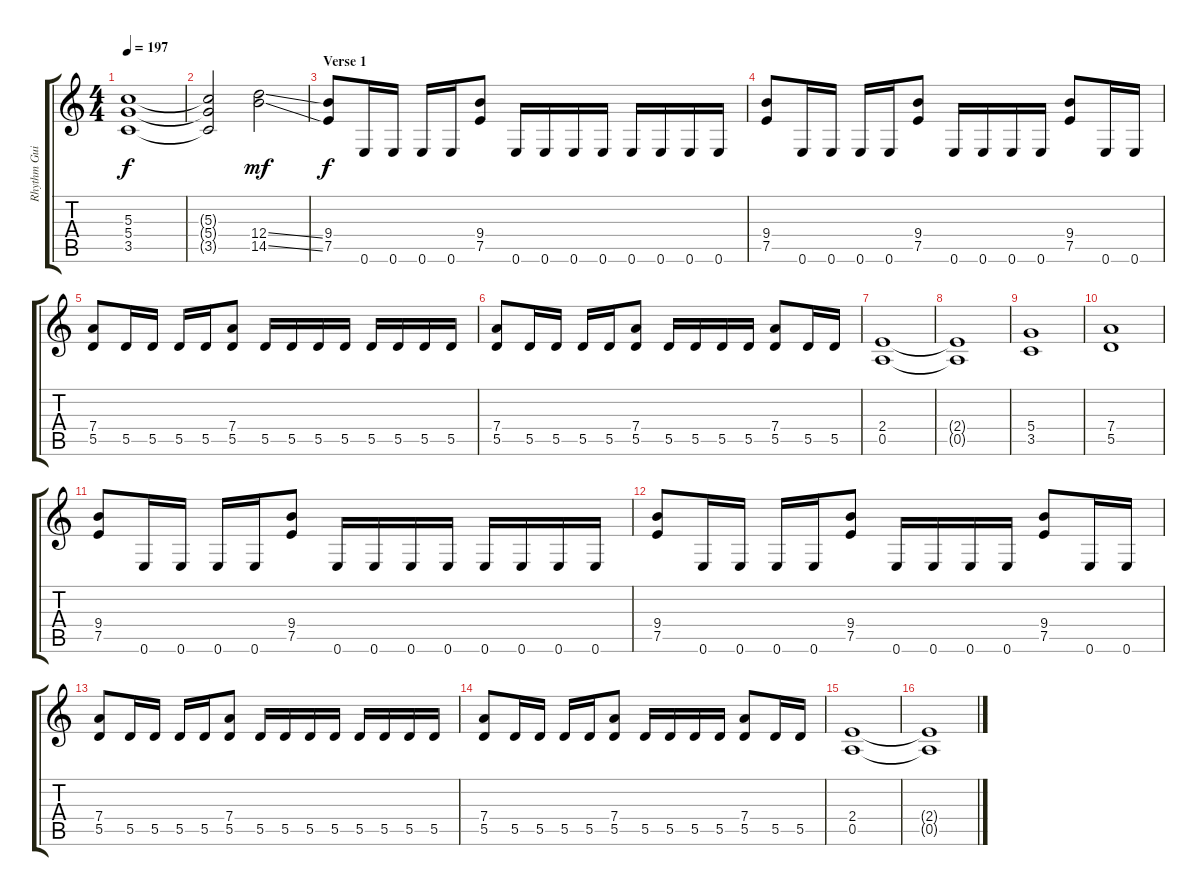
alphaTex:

\track ("Rhythm Guitar 1" "Rhythm Gui") {instrument overdrivenguitar}
\staff {score tabs}
\tuning (E4 B3 G3 D3 A2 E2) {hide}
\ts (4 4)
\tempo 197
\clef g2
\ks c
(5.3 5.4 3.5).1{dy f} |
(5.3{t} 5.4{t} 3.5{t}).2 (12.4{ss} 14.5{ss}).2{dy mf} |
\section ("" "Verse 1")
(9.4 7.5).8{dy f} 0.6.16 0.6.16 0.6.16 0.6.16 (9.4 7.5).8 0.6.16 0.6.16 0.6.16 0.6.16 0.6.16 0.6.16 0.6.16 0.6.16 |
(9.4 7.5).8 0.6.16 0.6.16 0.6.16 0.6.16 (9.4 7.5).8 0.6.16 0.6.16 0.6.16 0.6.16 (9.4 7.5).8 0.6.16 0.6.16 |
(7.4 5.5).8 5.5.16 5.5.16 5.5.16 5.5.16 (7.4 5.5).8 5.5.16 5.5.16 5.5.16 5.5.16 5.5.16 5.5.16 5.5.16 5.5.16 |
(7.4 5.5).8 5.5.16 5.5.16 5.5.16 5.5.16 (7.4 5.5).8 5.5.16 5.5.16 5.5.16 5.5.16 (7.4 5.5).8 5.5.16 5.5.16 |
(2.4 0.5).1 |
(2.4{t} 0.5{t}).1 |
(5.4 3.5).1 |
(7.4 5.5).1 |
(9.4 7.5).8 0.6.16 0.6.16 0.6.16 0.6.16 (9.4 7.5).8 0.6.16 0.6.16 0.6.16 0.6.16 0.6.16 0.6.16 0.6.16 0.6.16 |
(9.4 7.5).8 0.6.16 0.6.16 0.6.16 0.6.16 (9.4 7.5).8 0.6.16 0.6.16 0.6.16 0.6.16 (9.4 7.5).8 0.6.16 0.6.16 |
(7.4 5.5).8 5.5.16 5.5.16 5.5.16 5.5.16 (7.4 5.5).8 5.5.16 5.5.16 5.5.16 5.5.16 5.5.16 5.5.16 5.5.16 5.5.16 |
(7.4 5.5).8 5.5.16 5.5.16 5.5.16 5.5.16 (7.4 5.5).8 5.5.16 5.5.16 5.5.16 5.5.16 (7.4 5.5).8 5.5.16 5.5.16 |
(2.4 0.5).1 |
(2.4{t} 0.5{t}).1
